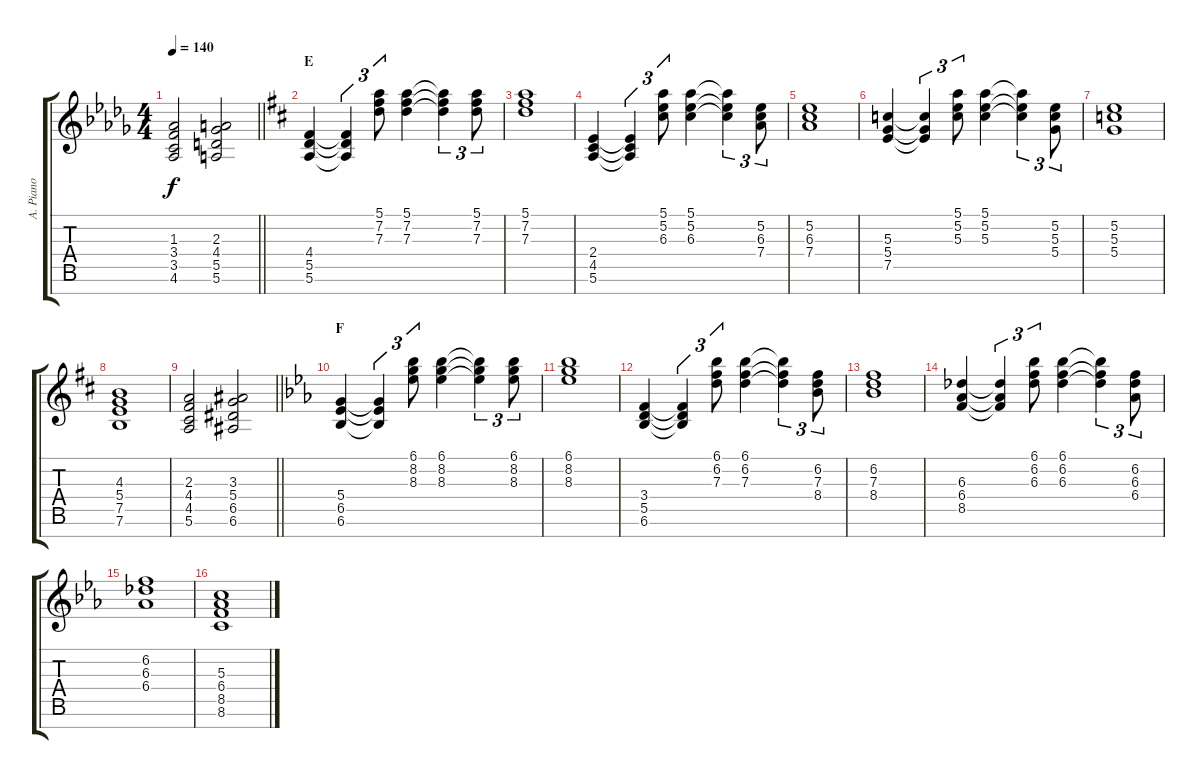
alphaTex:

\track ("A. Piano" "A. Piano") {instrument acousticgrandpiano}
\staff {score tabs}
\tuning (E5 B4 G4 D4 A3 E3 B2) {hide}
\ts (4 4)
\tempo 140
\clef g2
\barLineRight lightlight
\ks db
(1.3 3.4 3.5 4.6).2{dy f} (2.3 4.4 5.5 5.6).2 |
\section ("" "E")
\ks d
(4.4 5.5 5.6).4 (4.4{t} 5.5{t} 5.6{t}).4{tu (3 2)} (5.1 7.2 7.3).8{tu (3 2)} (5.1 7.2 7.3).4 (5.1{t} 7.2{t} 7.3{t}).4{tu (3 2)} (5.1 7.2 7.3).8{tu (3 2)} |
(5.1 7.2 7.3).1 |
(2.4 4.5 5.6).4 (2.4{t} 4.5{t} 5.6{t}).4{tu (3 2)} (5.1 5.2 6.3).8{tu (3 2)} (5.1 5.2 6.3).4 (5.1{t} 5.2{t} 6.3{t}).4{tu (3 2)} (5.2 6.3 7.4).8{tu (3 2)} |
(5.2 6.3 7.4).1 |
(5.3 5.4 7.5).4 (5.3{t} 5.4{t} 7.5{t}).4{tu (3 2)} (5.1 5.2 5.3).8{tu (3 2)} (5.1 5.2 5.3).4 (5.1{t} 5.2{t} 5.3{t}).4{tu (3 2)} (5.2 5.3 5.4).8{tu (3 2)} |
(5.2 5.3 5.4).1 |
(4.3 5.4 7.5 7.6).1 |
\barLineRight lightlight
(2.3 4.4 4.5 5.6).2 (3.3 5.4 6.5 6.6).2 |
\section ("" "F")
\ks eb
(5.4 6.5 6.6).4 (5.4{t} 6.5{t} 6.6{t}).4{tu (3 2)} (6.1 8.2 8.3).8{tu (3 2)} (6.1 8.2 8.3).4 (6.1{t} 8.2{t} 8.3{t}).4{tu (3 2)} (6.1 8.2 8.3).8{tu (3 2)} |
(6.1 8.2 8.3).1 |
(3.4 5.5 6.6).4 (3.4{t} 5.5{t} 6.6{t}).4{tu (3 2)} (6.1 6.2 7.3).8{tu (3 2)} (6.1 6.2 7.3).4 (6.1{t} 6.2{t} 7.3{t}).4{tu (3 2)} (6.2 7.3 8.4).8{tu (3 2)} |
(6.2 7.3 8.4).1 |
(6.3 6.4 8.5).4 (6.3{t} 6.4{t} 8.5{t}).4{tu (3 2)} (6.1 6.2 6.3).8{tu (3 2)} (6.1 6.2 6.3).4 (6.1{t} 6.2{t} 6.3{t}).4{tu (3 2)} (6.2 6.3 6.4).8{tu (3 2)} |
(6.2 6.3 6.4).1 |
(5.3 6.4 8.5 8.6).1
